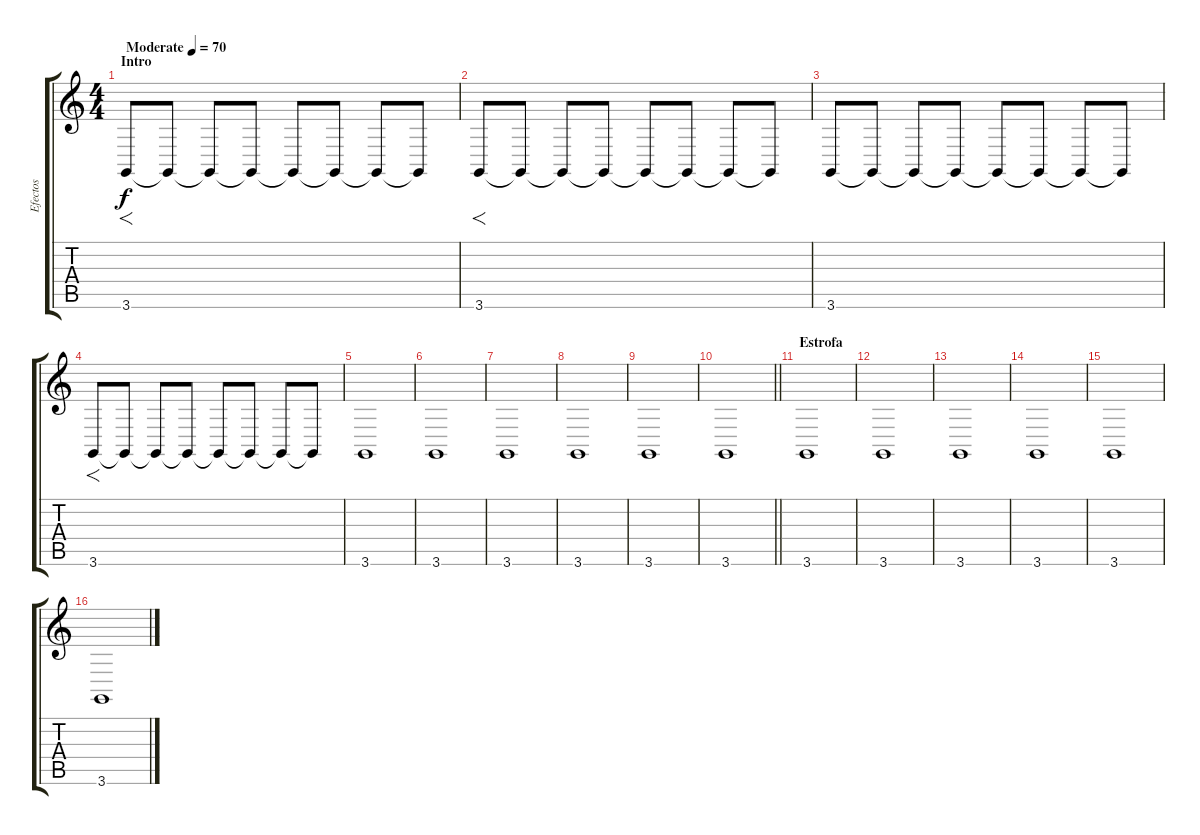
\track ("Efectos" "Efectos") {instrument seashore}
\staff {score tabs}
\tuning (E4 B3 G3 D3 A2 E2) {hide}
\ts (4 4)
\section ("" "Intro")
\tempo (70 "Moderate")
\clef g2
\ks c
3.6.8{f dy f instrument seashore} 3.6{t}.8 3.6{t}.8 3.6{t}.8 3.6{t}.8 3.6{t}.8 3.6{t}.8 3.6{t}.8 |
3.6.8{f} 3.6{t}.8 3.6{t}.8 3.6{t}.8 3.6{t}.8 3.6{t}.8 3.6{t}.8 3.6{t}.8 |
3.6.8 3.6{t}.8 3.6{t}.8 3.6{t}.8 3.6{t}.8 3.6{t}.8 3.6{t}.8 3.6{t}.8 |
3.6.8{f} 3.6{t}.8 3.6{t}.8 3.6{t}.8 3.6{t}.8 3.6{t}.8 3.6{t}.8 3.6{t}.8 |
3.6.1 |
3.6.1 |
3.6.1 |
3.6.1 |
3.6.1 |
\barLineRight lightlight
3.6.1 |
\section ("" "Estrofa")
3.6.1 |
3.6.1 |
3.6.1 |
3.6.1 |
3.6.1 |
3.6.1
